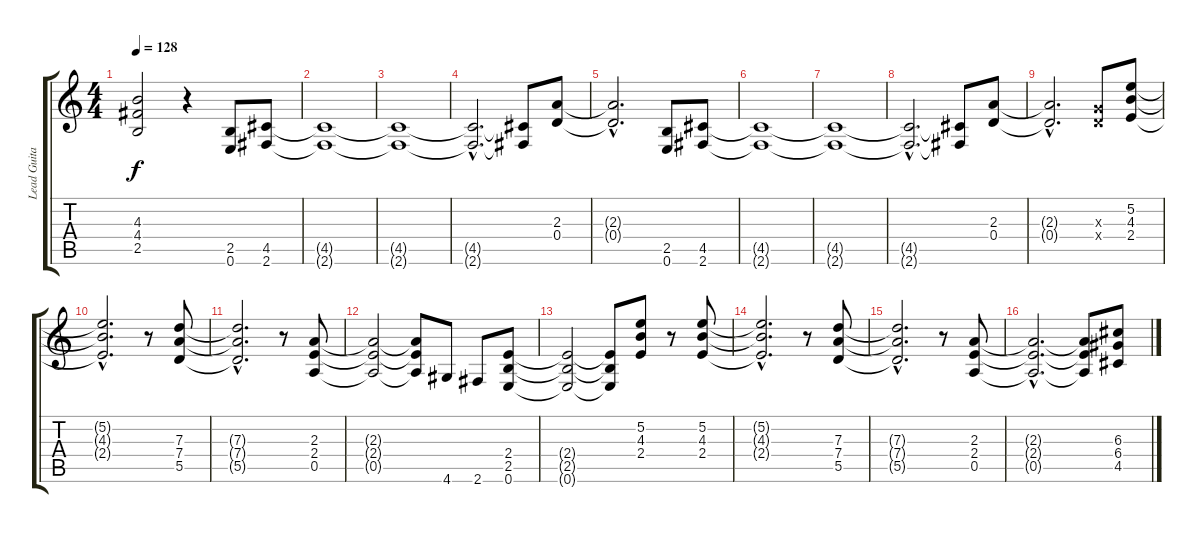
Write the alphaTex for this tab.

\track ("Lead Guitar" "Lead Guita") {instrument overdrivenguitar}
\staff {score tabs}
\tuning (E4 B3 G3 D3 A2 E2) {hide}
\ts (4 4)
\tempo 128
\clef g2
\ks c
(4.3{t} 4.4{t} 2.5{t}).2{dy f} r.4 (2.5 0.6).8 (4.5 2.6).8 |
(4.5{t} 2.6{t}).1 |
(4.5{t} 2.6{t}).1 |
(4.5{hac t} 2.6{hac t}).2{d} (4.5{t} 2.6{t}).8 (2.3 0.4).8 |
(2.3{hac t} 0.4{hac t}).2{d} (2.5 0.6).8 (4.5 2.6).8 |
(4.5{t} 2.6{t}).1 |
(4.5{t} 2.6{t}).1 |
(4.5{hac t} 2.6{hac t}).2{d} (4.5{t} 2.6{t}).8 (2.3 0.4).8 |
(2.3{hac t} 0.4{hac t}).2{d} (0.3{x} 0.4{x}).8 (5.2 4.3 2.4).8 |
(5.2{hac t} 4.3{hac t} 2.4{hac t}).2{d} r.8 (7.3 7.4 5.5).8 |
(7.3{hac t} 7.4{hac t} 5.5{hac t}).2{d} r.8 (2.3 2.4 0.5).8 |
(2.3{t} 2.4{t} 0.5{t}).2 (2.3{t} 2.4{t} 0.5{t}).8 4.6.8 2.6.8 (2.4 2.5 0.6).8 |
(2.4{t} 2.5{t} 0.6{t}).2 (2.4{t} 2.5{t} 0.6{t}).8 (5.2 4.3 2.4).8 r.8 (5.2 4.3 2.4).8 |
(5.2{hac t} 4.3{hac t} 2.4{hac t}).2{d} r.8 (7.3 7.4 5.5).8 |
(7.3{hac t} 7.4{hac t} 5.5{hac t}).2{d} r.8 (2.3 2.4 0.5).8 |
(2.3{hac t} 2.4{hac t} 0.5{hac t}).2{d} (2.3{t} 2.4{t} 0.5{t}).8 (6.3 6.4 4.5).8
